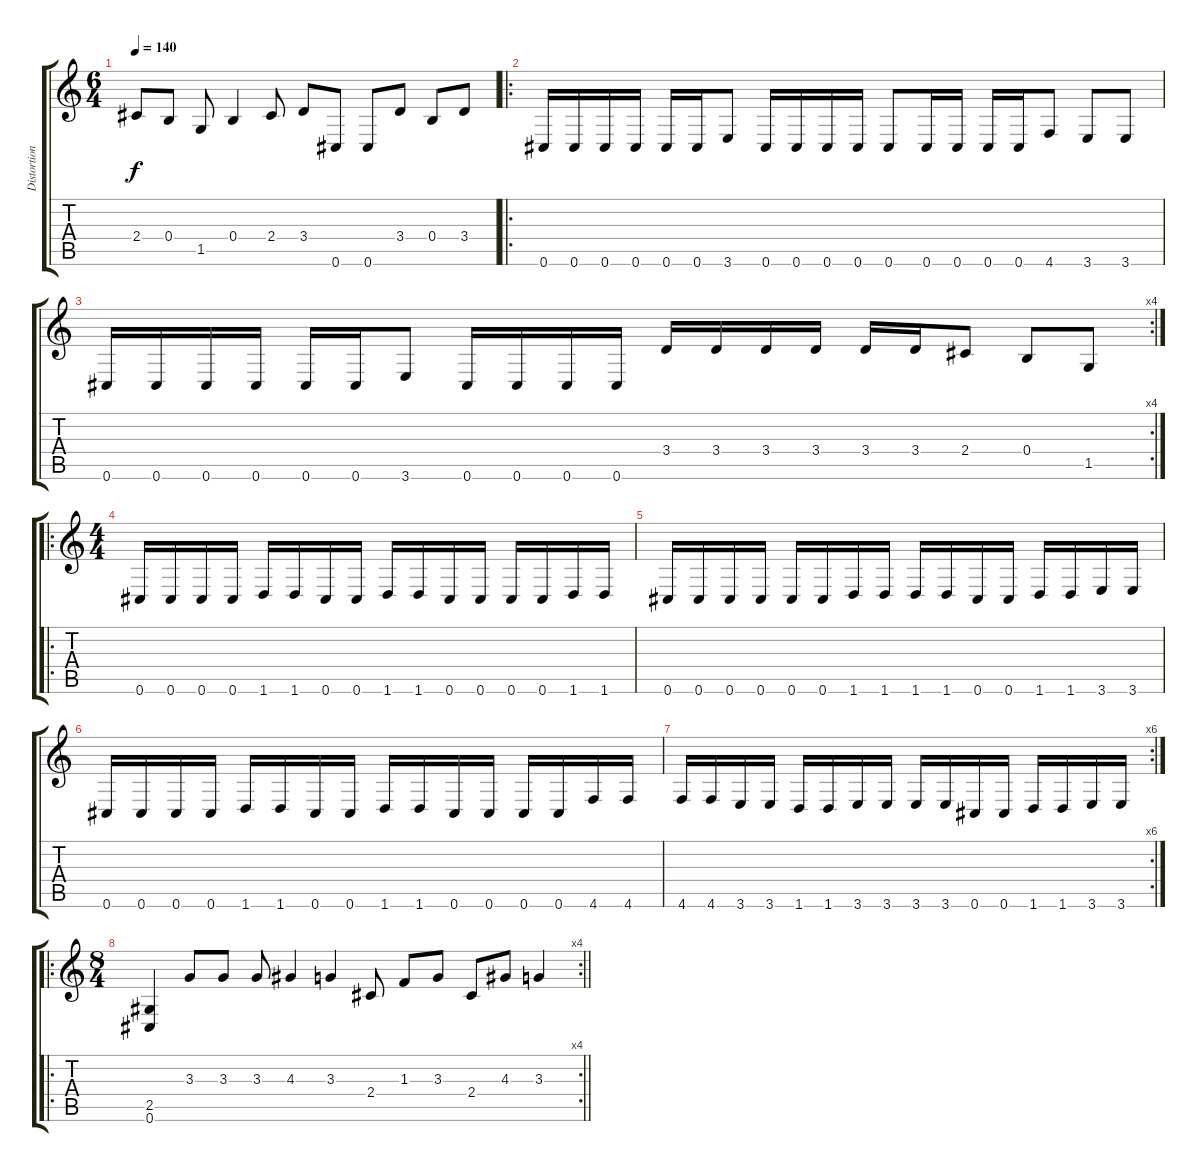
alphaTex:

\track ("Distortion Guitar 1" "Distortion") {instrument distortionguitar}
\staff {score tabs}
\tuning (Db4 Ab3 E3 B2 Gb2 Db2) {hide}
\ts (6 4)
\tempo 140
\clef g2
\ks c
2.4.8{dy f} 0.4.8 1.5.8 0.4.4 2.4.8 3.4.8 0.6.8 0.6.8 3.4.8 0.4.8 3.4.8 |
\ro
0.6.16 0.6.16 0.6.16 0.6.16 0.6.16 0.6.16 3.6.8 0.6.16 0.6.16 0.6.16 0.6.16 0.6.8 0.6.16 0.6.16 0.6.16 0.6.16 4.6.8 3.6.8 3.6.8 |
\rc 4
0.6.16 0.6.16 0.6.16 0.6.16 0.6.16 0.6.16 3.6.8 0.6.16 0.6.16 0.6.16 0.6.16 3.4.16 3.4.16 3.4.16 3.4.16 3.4.16 3.4.16 2.4.8 0.4.8 1.5.8 |
\ro
\ts (4 4)
0.6.16 0.6.16 0.6.16 0.6.16 1.6.16 1.6.16 0.6.16 0.6.16 1.6.16 1.6.16 0.6.16 0.6.16 0.6.16 0.6.16 1.6.16 1.6.16 |
0.6.16 0.6.16 0.6.16 0.6.16 0.6.16 0.6.16 1.6.16 1.6.16 1.6.16 1.6.16 0.6.16 0.6.16 1.6.16 1.6.16 3.6.16 3.6.16 |
0.6.16 0.6.16 0.6.16 0.6.16 1.6.16 1.6.16 0.6.16 0.6.16 1.6.16 1.6.16 0.6.16 0.6.16 0.6.16 0.6.16 4.6.16 4.6.16 |
\rc 6
4.6.16 4.6.16 3.6.16 3.6.16 1.6.16 1.6.16 3.6.16 3.6.16 3.6.16 3.6.16 0.6.16 0.6.16 1.6.16 1.6.16 3.6.16 3.6.16 |
\ro
\rc 4
\ts (8 4)
\barLineRight lightlight
(2.5 0.6).4 3.3.8 3.3.8 3.3.8 4.3.4 3.3.4 2.4.8 1.3.8 3.3.8 2.4.8 4.3.8 3.3.4
